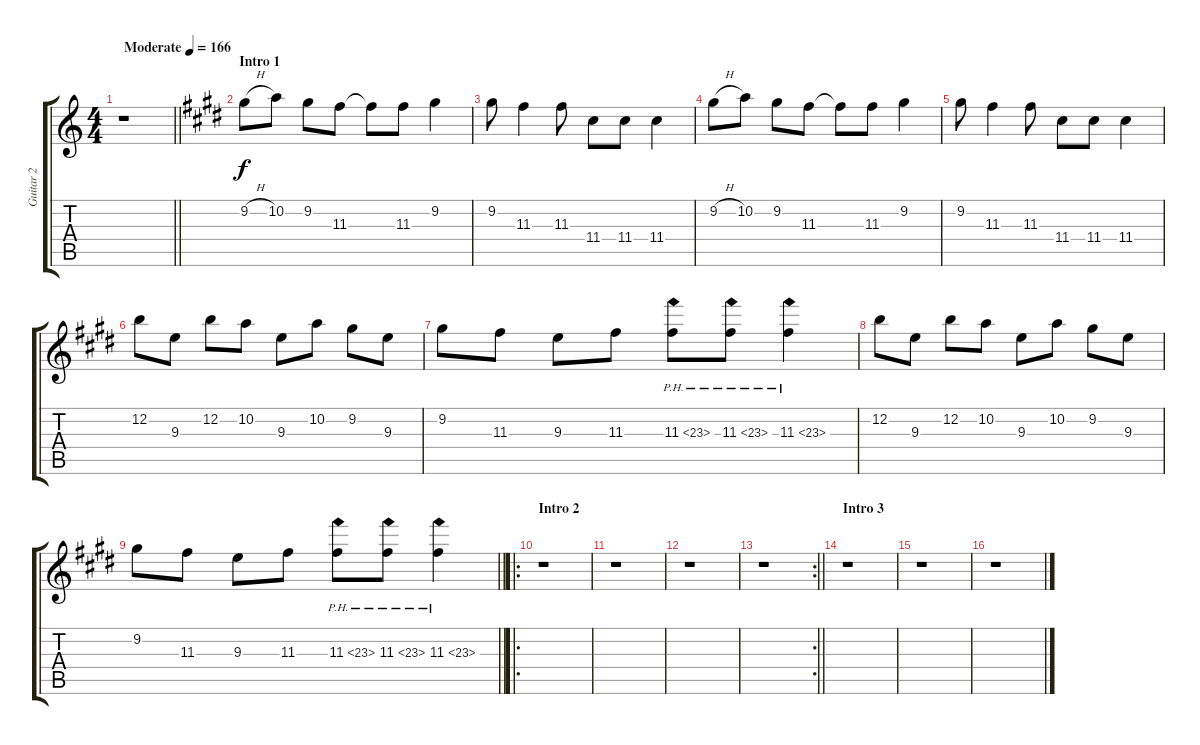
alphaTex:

\track ("Guitar 2" "Guitar 2") {instrument distortionguitar}
\staff {score tabs}
\tuning (E4 B3 G3 D3 A2 E2) {hide}
\ts (4 4)
\tempo (166 "Moderate")
\clef g2
\barLineRight lightlight
\ks c
r.1{dy f instrument distortionguitar} |
\section ("" "Intro 1")
\ks e
9.2{h}.8 10.2.8 9.2.8 11.3.8 11.3{t}.8 11.3.8 9.2.4 |
9.2.8 11.3.4 11.3.8 11.4.8 11.4.8 11.4.4 |
9.2{h}.8 10.2.8 9.2.8 11.3.8 11.3{t}.8 11.3.8 9.2.4 |
9.2.8 11.3.4 11.3.8 11.4.8 11.4.8 11.4.4 |
12.2.8 9.3.8 12.2.8 10.2.8 9.3.8 10.2.8 9.2.8 9.3.8 |
9.2.8 11.3.8 9.3.8 11.3.8 11.3{ph 12}.8 11.3{ph 12}.8 11.3{ph 12}.4 |
12.2.8 9.3.8 12.2.8 10.2.8 9.3.8 10.2.8 9.2.8 9.3.8 |
\barLineRight lightlight
9.2.8 11.3.8 9.3.8 11.3.8 11.3{ph 12}.8 11.3{ph 12}.8 11.3{ph 12}.4 |
\ro
\section ("" "Intro 2")
r.1 |
r.1 |
r.1 |
\rc 2
\barLineRight lightlight
r.1 |
\section ("" "Intro 3")
r.1 |
r.1 |
r.1
